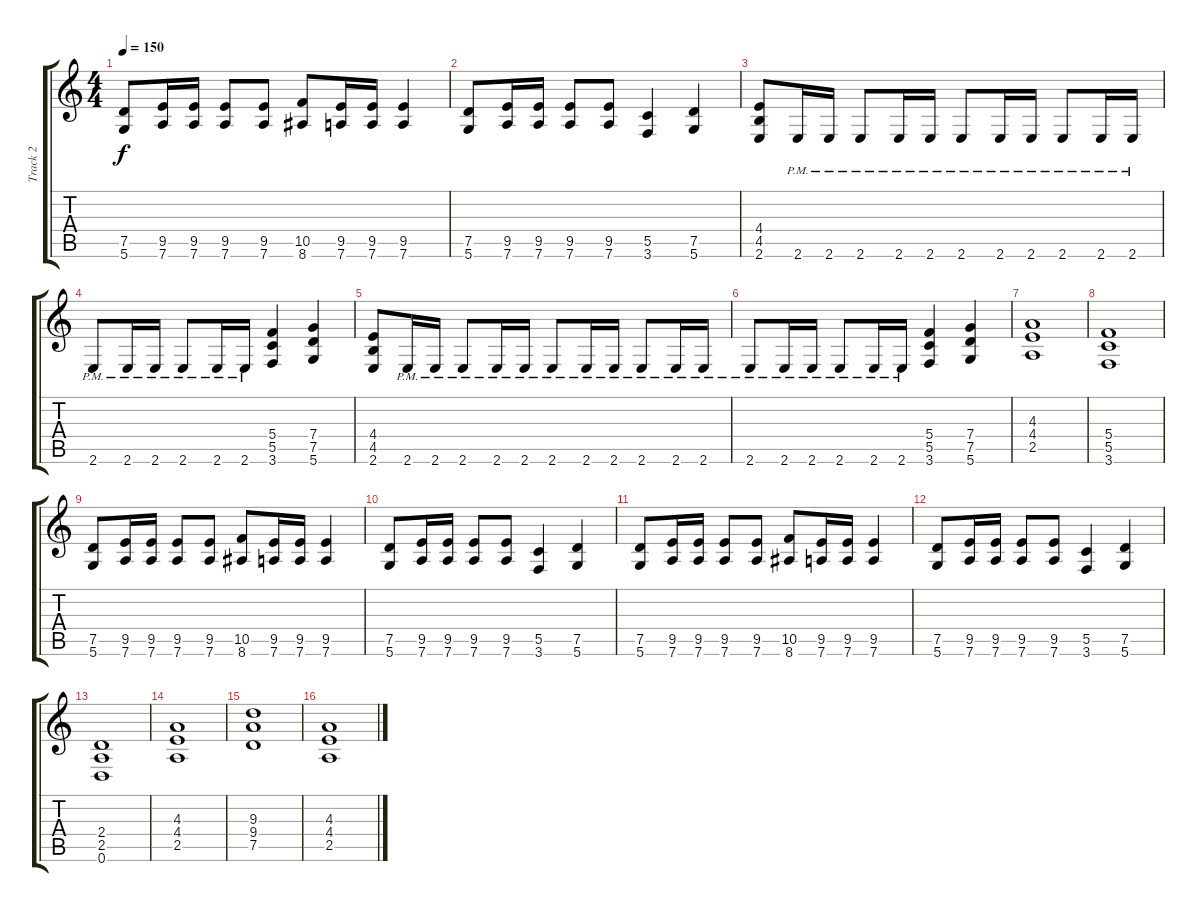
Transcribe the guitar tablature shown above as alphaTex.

\track ("Track 2" "Track 2") {instrument distortionguitar}
\staff {score tabs}
\tuning (D4 A3 F3 C3 G2 D2) {hide}
\ts (4 4)
\tempo 150
\clef g2
\ks c
(7.5 5.6).8{dy f} (9.5 7.6).16 (9.5 7.6).16 (9.5 7.6).8 (9.5 7.6).8 (10.5 8.6).8 (9.5 7.6).16 (9.5 7.6).16 (9.5 7.6).4 |
(7.5 5.6).8 (9.5 7.6).16 (9.5 7.6).16 (9.5 7.6).8 (9.5 7.6).8 (5.5 3.6).4 (7.5 5.6).4 |
(4.4 4.5 2.6).8 2.6{pm}.16 2.6{pm}.16 2.6{pm}.8 2.6{pm}.16 2.6{pm}.16 2.6{pm}.8 2.6{pm}.16 2.6{pm}.16 2.6{pm}.8 2.6{pm}.16 2.6{pm}.16 |
2.6{pm}.8 2.6{pm}.16 2.6{pm}.16 2.6{pm}.8 2.6{pm}.16 2.6{pm}.16 (5.4 5.5 3.6).4 (7.4 7.5 5.6).4 |
(4.4 4.5 2.6).8 2.6{pm}.16 2.6{pm}.16 2.6{pm}.8 2.6{pm}.16 2.6{pm}.16 2.6{pm}.8 2.6{pm}.16 2.6{pm}.16 2.6{pm}.8 2.6{pm}.16 2.6{pm}.16 |
2.6{pm}.8 2.6{pm}.16 2.6{pm}.16 2.6{pm}.8 2.6{pm}.16 2.6{pm}.16 (5.4 5.5 3.6).4 (7.4 7.5 5.6).4 |
(4.3 4.4 2.5).1 |
(5.4 5.5 3.6).1 |
(7.5 5.6).8 (9.5 7.6).16 (9.5 7.6).16 (9.5 7.6).8 (9.5 7.6).8 (10.5 8.6).8 (9.5 7.6).16 (9.5 7.6).16 (9.5 7.6).4 |
(7.5 5.6).8 (9.5 7.6).16 (9.5 7.6).16 (9.5 7.6).8 (9.5 7.6).8 (5.5 3.6).4 (7.5 5.6).4 |
(7.5 5.6).8 (9.5 7.6).16 (9.5 7.6).16 (9.5 7.6).8 (9.5 7.6).8 (10.5 8.6).8 (9.5 7.6).16 (9.5 7.6).16 (9.5 7.6).4 |
(7.5 5.6).8 (9.5 7.6).16 (9.5 7.6).16 (9.5 7.6).8 (9.5 7.6).8 (5.5 3.6).4 (7.5 5.6).4 |
(2.4 2.5 0.6).1 |
(4.3 4.4 2.5).1 |
(9.3 9.4 7.5).1 |
(4.3 4.4 2.5).1
